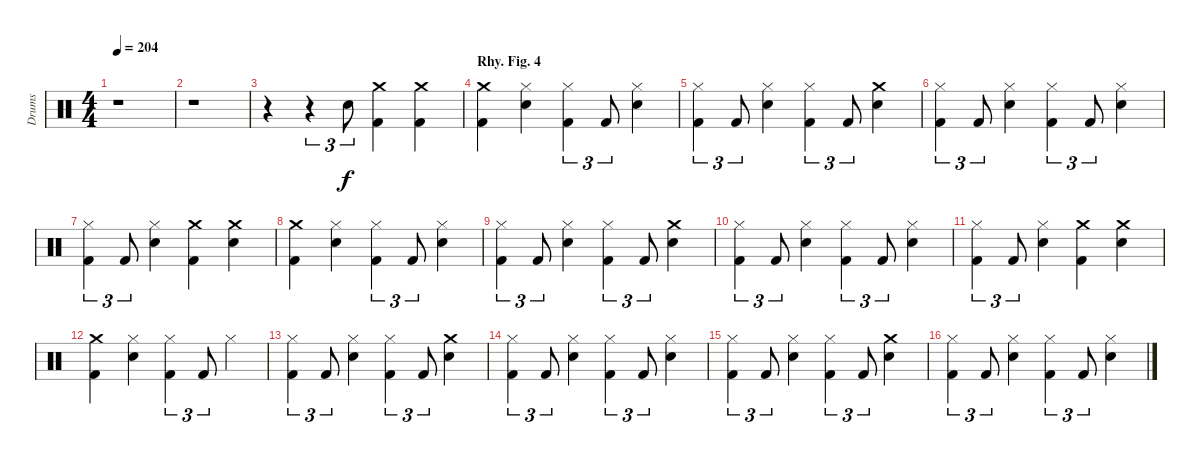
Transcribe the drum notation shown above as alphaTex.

\track ("Drums" "Drums") {instrument percussion}
\staff {score}
\articulation defaults
\ts (4 4)
\tempo 204
\clef neutral
\ks c
r.1{dy f} |
r.1 |
r.4 r.4{tu (3 2)} "Snare (hit) 2".8{tu (3 2)} ("Kick (hit) 2" "Crash medium (hit)").4 ("Kick (hit) 2" "Crash medium (hit)").4 |
\section ("" "Rhy. Fig. 4")
("Kick (hit) 2" "Crash medium (hit)").4 ("Hi-Hat (closed)" "Snare (hit) 2").4 ("Kick (hit) 2" "Hi-Hat (closed)").4{tu (3 2)} "Kick (hit) 2".8{tu (3 2)} ("Snare (hit) 2" "Hi-Hat (closed)").4 |
("Hi-Hat (closed)" "Kick (hit) 2").4{tu (3 2)} "Kick (hit) 2".8{tu (3 2)} ("Snare (hit) 2" "Hi-Hat (closed)").4 ("Hi-Hat (closed)" "Kick (hit) 2").4{tu (3 2)} "Kick (hit) 2".8{tu (3 2)} ("Crash medium (hit)" "Snare (hit) 2").4 |
("Hi-Hat (closed)" "Kick (hit) 2").4{tu (3 2)} "Kick (hit) 2".8{tu (3 2)} ("Snare (hit) 2" "Hi-Hat (closed)").4 ("Hi-Hat (closed)" "Kick (hit) 2").4{tu (3 2)} "Kick (hit) 2".8{tu (3 2)} ("Snare (hit) 2" "Hi-Hat (closed)").4 |
("Hi-Hat (closed)" "Kick (hit) 2").4{tu (3 2)} "Kick (hit) 2".8{tu (3 2)} ("Snare (hit) 2" "Hi-Hat (closed)").4 ("Crash medium (hit)" "Kick (hit) 2").4 ("Crash medium (hit)" "Snare (hit) 2").4 |
("Kick (hit) 2" "Crash medium (hit)").4 ("Hi-Hat (closed)" "Snare (hit) 2").4 ("Kick (hit) 2" "Hi-Hat (closed)").4{tu (3 2)} "Kick (hit) 2".8{tu (3 2)} ("Snare (hit) 2" "Hi-Hat (closed)").4 |
("Hi-Hat (closed)" "Kick (hit) 2").4{tu (3 2)} "Kick (hit) 2".8{tu (3 2)} ("Snare (hit) 2" "Hi-Hat (closed)").4 ("Hi-Hat (closed)" "Kick (hit) 2").4{tu (3 2)} "Kick (hit) 2".8{tu (3 2)} ("Crash medium (hit)" "Snare (hit) 2").4 |
("Hi-Hat (closed)" "Kick (hit) 2").4{tu (3 2)} "Kick (hit) 2".8{tu (3 2)} ("Snare (hit) 2" "Hi-Hat (closed)").4 ("Hi-Hat (closed)" "Kick (hit) 2").4{tu (3 2)} "Kick (hit) 2".8{tu (3 2)} ("Snare (hit) 2" "Hi-Hat (closed)").4 |
("Hi-Hat (closed)" "Kick (hit) 2").4{tu (3 2)} "Kick (hit) 2".8{tu (3 2)} ("Snare (hit) 2" "Hi-Hat (closed)").4 ("Crash medium (hit)" "Kick (hit) 2").4 ("Crash medium (hit)" "Snare (hit) 2").4 |
("Kick (hit) 2" "Crash medium (hit)").4 ("Hi-Hat (closed)" "Snare (hit) 2").4 ("Kick (hit) 2" "Hi-Hat (closed)").4{tu (3 2)} "Kick (hit) 2".8{tu (3 2)} "Hi-Hat (closed)".4 |
("Hi-Hat (closed)" "Kick (hit) 2").4{tu (3 2)} "Kick (hit) 2".8{tu (3 2)} ("Snare (hit) 2" "Hi-Hat (closed)").4 ("Hi-Hat (closed)" "Kick (hit) 2").4{tu (3 2)} "Kick (hit) 2".8{tu (3 2)} ("Crash medium (hit)" "Snare (hit) 2").4 |
("Hi-Hat (closed)" "Kick (hit) 2").4{tu (3 2)} "Kick (hit) 2".8{tu (3 2)} ("Snare (hit) 2" "Hi-Hat (closed)").4 ("Hi-Hat (closed)" "Kick (hit) 2").4{tu (3 2)} "Kick (hit) 2".8{tu (3 2)} ("Snare (hit) 2" "Hi-Hat (closed)").4 |
("Hi-Hat (closed)" "Kick (hit) 2").4{tu (3 2)} "Kick (hit) 2".8{tu (3 2)} ("Snare (hit) 2" "Hi-Hat (closed)").4 ("Hi-Hat (closed)" "Kick (hit) 2").4{tu (3 2)} "Kick (hit) 2".8{tu (3 2)} ("Crash medium (hit)" "Snare (hit) 2").4 |
("Hi-Hat (closed)" "Kick (hit) 2").4{tu (3 2)} "Kick (hit) 2".8{tu (3 2)} ("Snare (hit) 2" "Hi-Hat (closed)").4 ("Hi-Hat (closed)" "Kick (hit) 2").4{tu (3 2)} "Kick (hit) 2".8{tu (3 2)} ("Snare (hit) 2" "Hi-Hat (closed)").4
